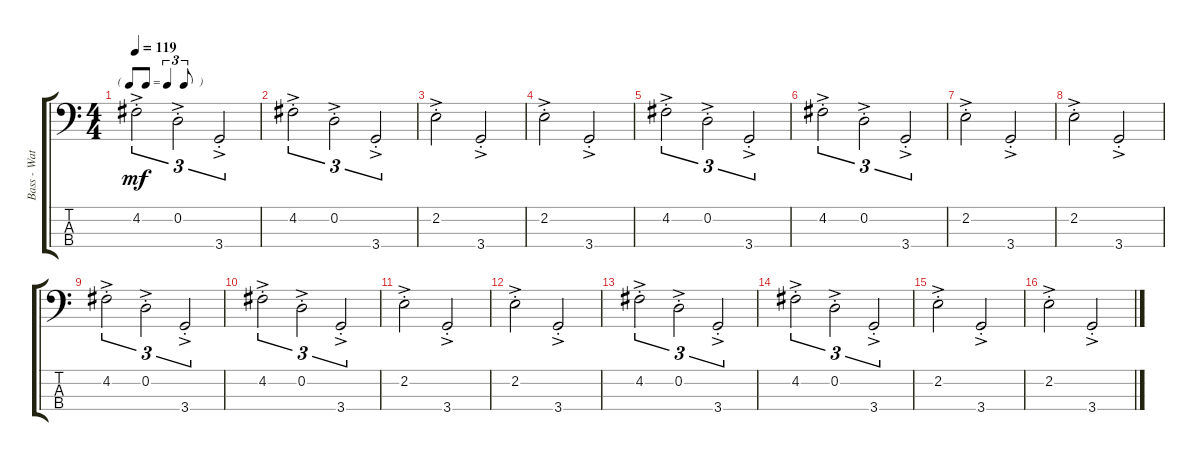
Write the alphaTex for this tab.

\track ("Bass - Waters" "Bass - Wat") {instrument electricbassfinger}
\staff {score tabs}
\tuning (G2 D2 A1 E1) {hide}
\ts (4 4)
\tf triplet8th
\tempo 119
\clef f4
\ks c
4.2{ac st}.2{tu (3 2) dy mf} 0.2{ac st}.2{tu (3 2)} 3.4{ac st}.2{tu (3 2)} |
4.2{ac st}.2{tu (3 2)} 0.2{ac st}.2{tu (3 2)} 3.4{ac st}.2{tu (3 2)} |
2.2{ac st}.2 3.4{ac st}.2 |
2.2{ac st}.2 3.4{ac st}.2 |
4.2{ac st}.2{tu (3 2)} 0.2{ac st}.2{tu (3 2)} 3.4{ac st}.2{tu (3 2)} |
4.2{ac st}.2{tu (3 2)} 0.2{ac st}.2{tu (3 2)} 3.4{ac st}.2{tu (3 2)} |
2.2{ac st}.2 3.4{ac st}.2 |
2.2{ac st}.2 3.4{ac st}.2 |
4.2{ac st}.2{tu (3 2)} 0.2{ac st}.2{tu (3 2)} 3.4{ac st}.2{tu (3 2)} |
4.2{ac st}.2{tu (3 2)} 0.2{ac st}.2{tu (3 2)} 3.4{ac st}.2{tu (3 2)} |
2.2{ac st}.2 3.4{ac st}.2 |
2.2{ac st}.2 3.4{ac st}.2 |
4.2{ac st}.2{tu (3 2)} 0.2{ac st}.2{tu (3 2)} 3.4{ac st}.2{tu (3 2)} |
4.2{ac st}.2{tu (3 2)} 0.2{ac st}.2{tu (3 2)} 3.4{ac st}.2{tu (3 2)} |
2.2{ac st}.2 3.4{ac st}.2 |
2.2{ac st}.2 3.4{ac st}.2
